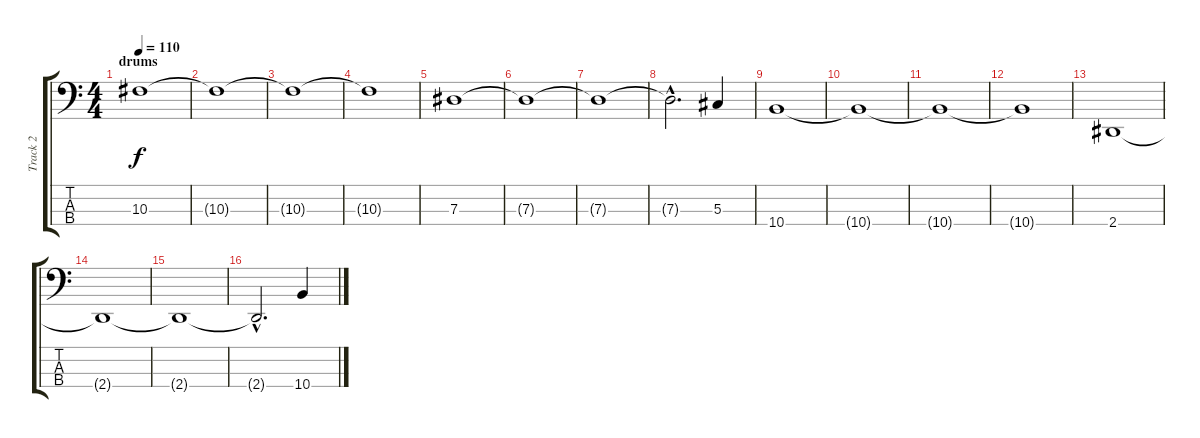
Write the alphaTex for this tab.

\track ("Track 2" "Track 2") {instrument electricbassfinger}
\staff {score tabs}
\tuning (Gb2 Db2 Ab1 Db1) {hide}
\ts (4 4)
\section ("" "drums")
\tempo 110
\clef f4
\ks c
10.3.1{dy f} |
10.3{t}.1 |
10.3{t}.1 |
10.3{t}.1 |
7.3.1 |
7.3{t}.1 |
7.3{t}.1 |
7.3{hac t}.2{d} 5.3.4 |
10.4.1 |
10.4{t}.1 |
10.4{t}.1 |
10.4{t}.1 |
2.4.1 |
2.4{t}.1 |
2.4{t}.1 |
2.4{hac t}.2{d} 10.4.4
